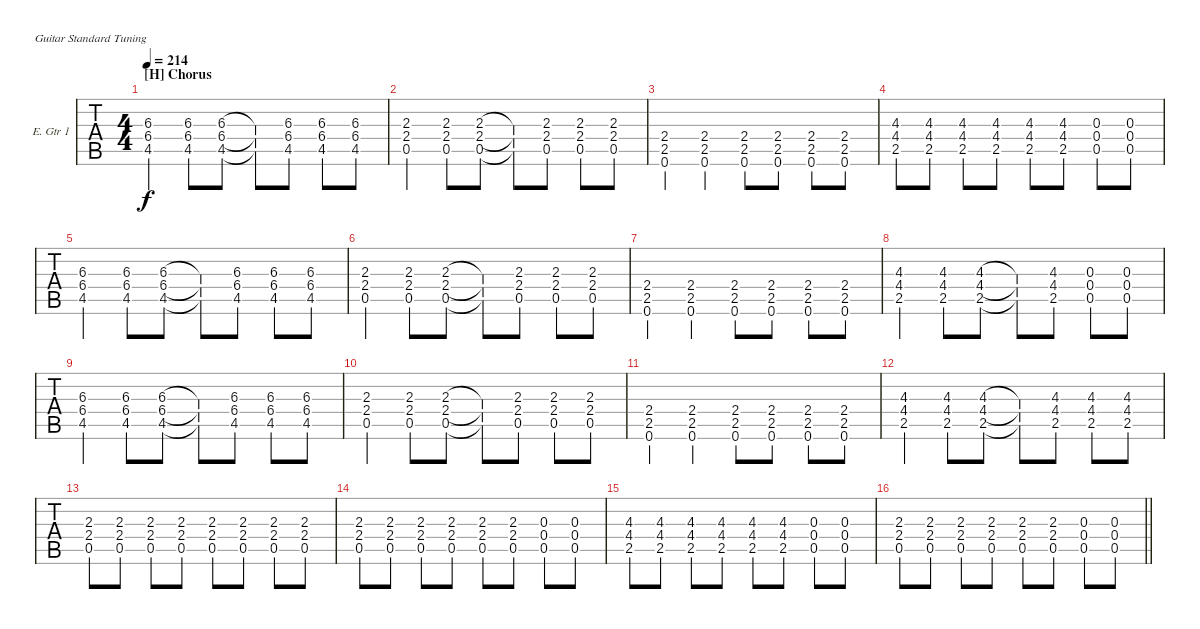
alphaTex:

\bracketExtendMode groupsimilarinstruments
\firstSystemTrackNameOrientation horizontal
\otherSystemsTrackNameOrientation horizontal
\track ("Matt Skiba - Guitar One" "E. Gtr 1") {instrument distortionguitar}
\staff {tabs}
\tuning (E4 B3 G3 D3 A2 E2)
\ts (4 4)
\section ("H" "Chorus")
\tempo 214
\clef g2
\ks c
(6.3 6.4 4.5).4{dy f} (6.3 6.4 4.5).8 (6.3 6.4 4.5).8 (6.3{t} 6.4{t} 4.5{t}).8 (6.3 6.4 4.5).8 (6.3 6.4 4.5).8 (6.3 6.4 4.5).8 |
(2.3 2.4 0.5).4 (2.3 2.4 0.5).8 (2.3 2.4 0.5).8 (2.3{t} 2.4{t} 0.5{t}).8 (2.3 2.4 0.5).8 (2.3 2.4 0.5).8 (2.3 2.4 0.5).8 |
(2.4 2.5 0.6).4 (2.4 2.5 0.6).4 (2.4 2.5 0.6).8 (2.4 2.5 0.6).8 (2.4 2.5 0.6).8 (2.4 2.5 0.6).8 |
(4.3 4.4 2.5).8 (4.3 4.4 2.5).8 (4.3 4.4 2.5).8 (4.3 4.4 2.5).8 (4.3 4.4 2.5).8 (4.3 4.4 2.5).8 (0.3 0.4 0.5).8 (0.3 0.4 0.5).8 |
(6.3 6.4 4.5).4 (6.3 6.4 4.5).8 (6.3 6.4 4.5).8 (6.3{t} 6.4{t} 4.5{t}).8 (6.3 6.4 4.5).8 (6.3 6.4 4.5).8 (6.3 6.4 4.5).8 |
(2.3 2.4 0.5).4 (2.3 2.4 0.5).8 (2.3 2.4 0.5).8 (2.3{t} 2.4{t} 0.5{t}).8 (2.3 2.4 0.5).8 (2.3 2.4 0.5).8 (2.3 2.4 0.5).8 |
(2.4 2.5 0.6).4 (2.4 2.5 0.6).4 (2.4 2.5 0.6).8 (2.4 2.5 0.6).8 (2.4 2.5 0.6).8 (2.4 2.5 0.6).8 |
(4.3 4.4 2.5).4 (4.3 4.4 2.5).8 (4.3 4.4 2.5).8 (4.3{t} 4.4{t} 2.5{t}).8 (4.3 4.4 2.5).8 (0.3 0.4 0.5).8 (0.3 0.4 0.5).8 |
(6.3 6.4 4.5).4 (6.3 6.4 4.5).8 (6.3 6.4 4.5).8 (6.3{t} 6.4{t} 4.5{t}).8 (6.3 6.4 4.5).8 (6.3 6.4 4.5).8 (6.3 6.4 4.5).8 |
(2.3 2.4 0.5).4 (2.3 2.4 0.5).8 (2.3 2.4 0.5).8 (2.3{t} 2.4{t} 0.5{t}).8 (2.3 2.4 0.5).8 (2.3 2.4 0.5).8 (2.3 2.4 0.5).8 |
(2.4 2.5 0.6).4 (2.4 2.5 0.6).4 (2.4 2.5 0.6).8 (2.4 2.5 0.6).8 (2.4 2.5 0.6).8 (2.4 2.5 0.6).8 |
(4.3 4.4 2.5).4 (4.3 4.4 2.5).8 (4.3 4.4 2.5).8 (4.3{t} 4.4{t} 2.5{t}).8 (4.3 4.4 2.5).8 (4.3 4.4 2.5).8 (4.3 4.4 2.5).8 |
(2.3 2.4 0.5).8 (2.3 2.4 0.5).8 (2.3 2.4 0.5).8 (2.3 2.4 0.5).8 (2.3 2.4 0.5).8 (2.3 2.4 0.5).8 (2.3 2.4 0.5).8 (2.3 2.4 0.5).8 |
(2.3 2.4 0.5).8 (2.3 2.4 0.5).8 (2.3 2.4 0.5).8 (2.3 2.4 0.5).8 (2.3 2.4 0.5).8 (2.3 2.4 0.5).8 (0.3 0.4 0.5).8 (0.3 0.4 0.5).8 |
(4.3 4.4 2.5).8 (4.3 4.4 2.5).8 (4.3 4.4 2.5).8 (4.3 4.4 2.5).8 (4.3 4.4 2.5).8 (4.3 4.4 2.5).8 (0.3 0.4 0.5).8 (0.3 0.4 0.5).8 |
\barLineRight lightlight
(2.3 2.4 0.5).8 (2.3 2.4 0.5).8 (2.3 2.4 0.5).8 (2.3 2.4 0.5).8 (2.3 2.4 0.5).8 (2.3 2.4 0.5).8 (0.3 0.4 0.5).8 (0.3 0.4 0.5).8
